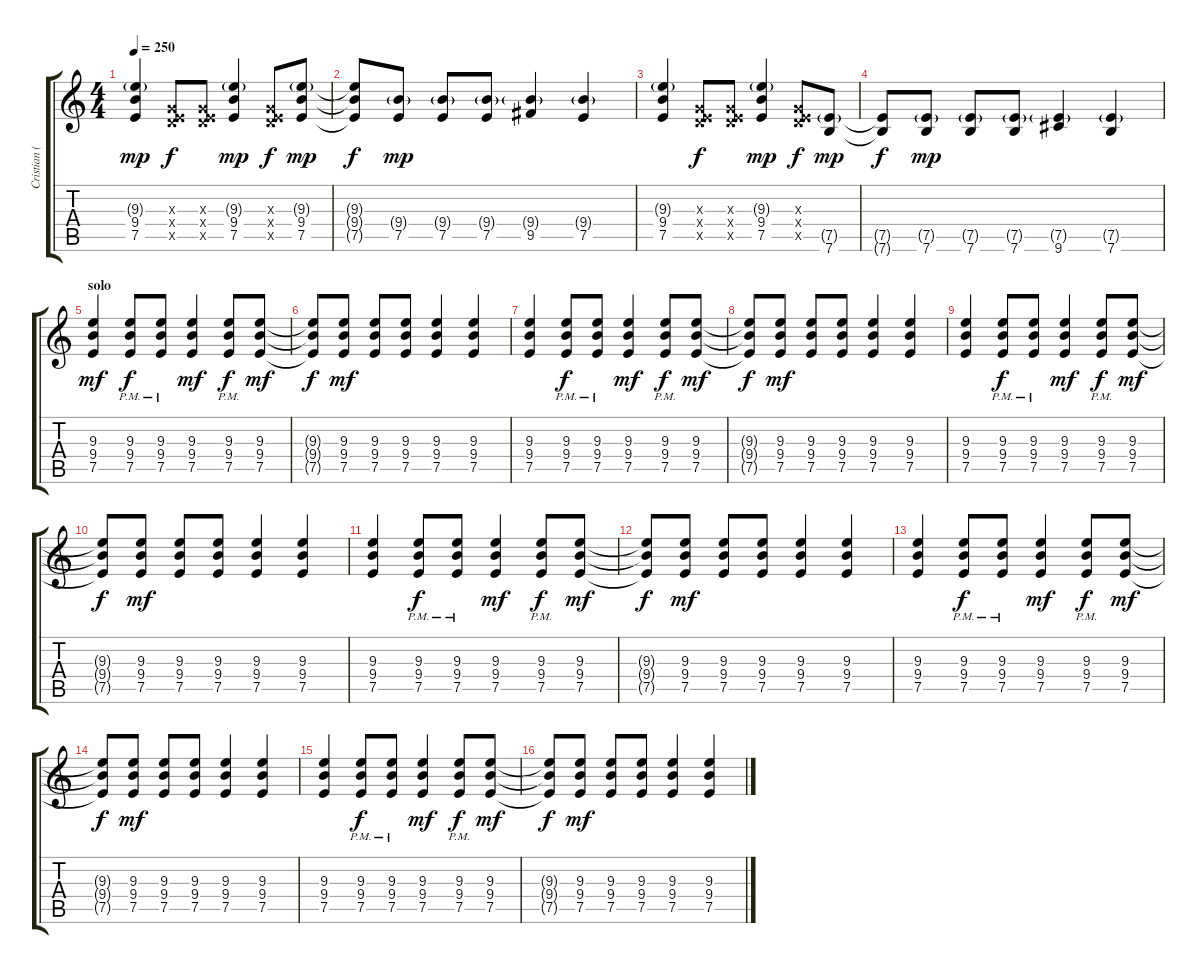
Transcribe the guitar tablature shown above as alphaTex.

\track ("Cristian (guitarra)" "Cristian (") {instrument overdrivenguitar}
\staff {score tabs}
\tuning (E4 B3 G3 D3 A2 E2) {hide}
\ts (4 4)
\tempo 250
\clef g2
\ks c
(9.3{g} 9.4 7.5).4{dy mp} (0.3{x} 0.4{x} 7.5{x}).8{dy f} (0.3{x} 0.4{x} 7.5{x}).8 (9.3{g} 9.4 7.5).4{dy mp} (0.3{x} 0.4{x} 7.5{x}).8{dy f} (9.3{g} 9.4 7.5).8{dy mp} |
(9.3{t} 9.4{t} 7.5{t}).8{dy f} (9.4{g} 7.5).8{dy mp} (9.4{g} 7.5).8 (9.4{g} 7.5).8 (9.4{g} 9.5).4 (9.4{g} 7.5).4 |
(9.3{g} 9.4 7.5).4 (0.3{x} 0.4{x} 7.5{x}).8{dy f} (0.3{x} 0.4{x} 7.5{x}).8 (9.3{g} 9.4 7.5).4{dy mp} (0.3{x} 0.4{x} 7.5{x}).8{dy f} (7.5{g} 7.6).8{dy mp} |
(7.5{t} 7.6{t}).8{dy f} (7.5{g} 7.6).8{dy mp} (7.5{g} 7.6).8 (7.5{g} 7.6).8 (7.5{g} 9.6).4 (7.5{g} 7.6).4 |
\section ("" "solo")
(9.3 9.4 7.5).4{dy mf volume 9} (9.3{pm} 9.4{pm} 7.5{pm}).8{dy f} (9.3{pm} 9.4{pm} 7.5{pm}).8 (9.3 9.4 7.5).4{dy mf} (9.3{pm} 9.4{pm} 7.5{pm}).8{dy f} (9.3 9.4 7.5).8{dy mf} |
(9.3{t} 9.4{t} 7.5{t}).8{dy f} (9.3 9.4 7.5).8{dy mf} (9.3 9.4 7.5).8 (9.3 9.4 7.5).8 (9.3 9.4 7.5).4 (9.3 9.4 7.5).4 |
(9.3 9.4 7.5).4 (9.3{pm} 9.4{pm} 7.5{pm}).8{dy f} (9.3{pm} 9.4{pm} 7.5{pm}).8 (9.3 9.4 7.5).4{dy mf} (9.3{pm} 9.4{pm} 7.5{pm}).8{dy f} (9.3 9.4 7.5).8{dy mf} |
(9.3{t} 9.4{t} 7.5{t}).8{dy f} (9.3 9.4 7.5).8{dy mf} (9.3 9.4 7.5).8 (9.3 9.4 7.5).8 (9.3 9.4 7.5).4 (9.3 9.4 7.5).4 |
(9.3 9.4 7.5).4 (9.3{pm} 9.4{pm} 7.5{pm}).8{dy f} (9.3{pm} 9.4{pm} 7.5{pm}).8 (9.3 9.4 7.5).4{dy mf} (9.3{pm} 9.4{pm} 7.5{pm}).8{dy f} (9.3 9.4 7.5).8{dy mf} |
(9.3{t} 9.4{t} 7.5{t}).8{dy f} (9.3 9.4 7.5).8{dy mf} (9.3 9.4 7.5).8 (9.3 9.4 7.5).8 (9.3 9.4 7.5).4 (9.3 9.4 7.5).4 |
(9.3 9.4 7.5).4 (9.3{pm} 9.4{pm} 7.5{pm}).8{dy f} (9.3{pm} 9.4{pm} 7.5{pm}).8 (9.3 9.4 7.5).4{dy mf} (9.3{pm} 9.4{pm} 7.5{pm}).8{dy f} (9.3 9.4 7.5).8{dy mf} |
(9.3{t} 9.4{t} 7.5{t}).8{dy f} (9.3 9.4 7.5).8{dy mf} (9.3 9.4 7.5).8 (9.3 9.4 7.5).8 (9.3 9.4 7.5).4 (9.3 9.4 7.5).4 |
(9.3 9.4 7.5).4 (9.3{pm} 9.4{pm} 7.5{pm}).8{dy f} (9.3{pm} 9.4{pm} 7.5{pm}).8 (9.3 9.4 7.5).4{dy mf} (9.3{pm} 9.4{pm} 7.5{pm}).8{dy f} (9.3 9.4 7.5).8{dy mf} |
(9.3{t} 9.4{t} 7.5{t}).8{dy f} (9.3 9.4 7.5).8{dy mf} (9.3 9.4 7.5).8 (9.3 9.4 7.5).8 (9.3 9.4 7.5).4 (9.3 9.4 7.5).4 |
(9.3 9.4 7.5).4 (9.3{pm} 9.4{pm} 7.5{pm}).8{dy f} (9.3{pm} 9.4{pm} 7.5{pm}).8 (9.3 9.4 7.5).4{dy mf} (9.3{pm} 9.4{pm} 7.5{pm}).8{dy f} (9.3 9.4 7.5).8{dy mf} |
(9.3{t} 9.4{t} 7.5{t}).8{dy f} (9.3 9.4 7.5).8{dy mf} (9.3 9.4 7.5).8 (9.3 9.4 7.5).8 (9.3 9.4 7.5).4 (9.3 9.4 7.5).4
